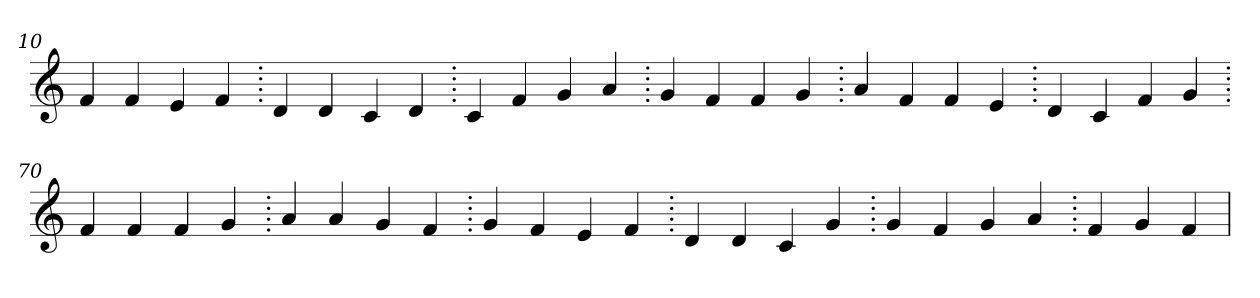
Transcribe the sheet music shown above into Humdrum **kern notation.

**kern
*part1
*staff1
*clefG2
=10.
4f
4f
4e
4f
=20.
4d
4d
4c
4d
=30.
4c
4f
4g
4a
=40.
4g
4f
4f
4g
=50.
4a
4f
4f
4e
=60.
4d
4c
4f
4g
=70.
4f
4f
4f
4g
=80.
4a
4a
4g
4f
=90.
4g
4f
4e
4f
=100.
4d
4d
4c
4g
=110.
4g
4f
4g
4a
=120.
4f
4g
4f
=
*-
